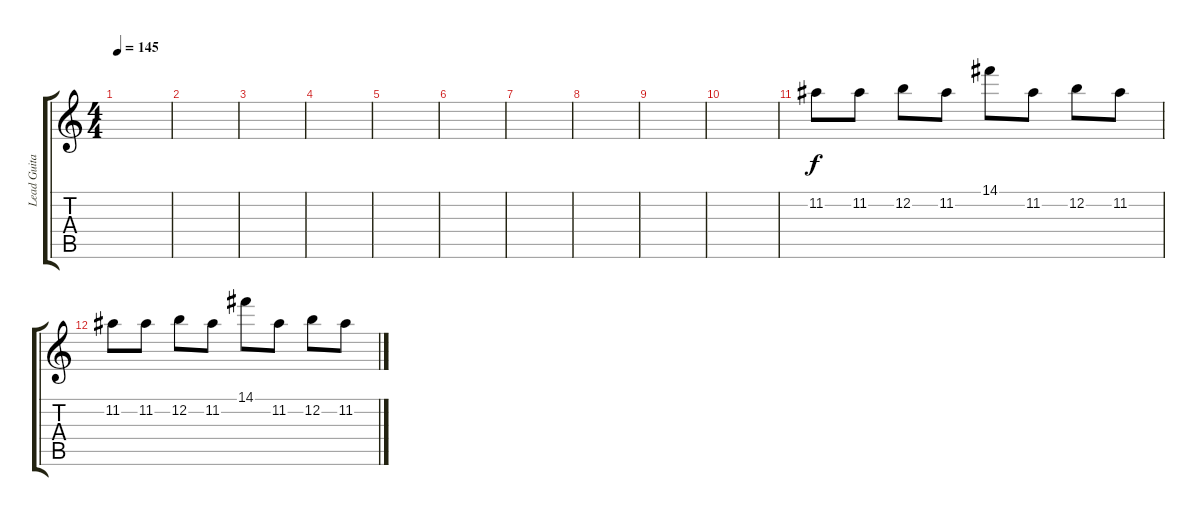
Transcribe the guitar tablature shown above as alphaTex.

\track ("Lead Guitar" "Lead Guita") {instrument overdrivenguitar}
\staff {score tabs}
\tuning (E4 B3 G3 D3 A2 E2) {hide}
\ts (4 4)
\tempo 145
\clef g2
\ks c
|
|
|
|
|
|
|
|
|
|
11.2.8 11.2.8 12.2.8 11.2.8 14.1.8 11.2.8 12.2.8 11.2.8 |
11.2.8 11.2.8 12.2.8 11.2.8 14.1.8 11.2.8 12.2.8 11.2.8
